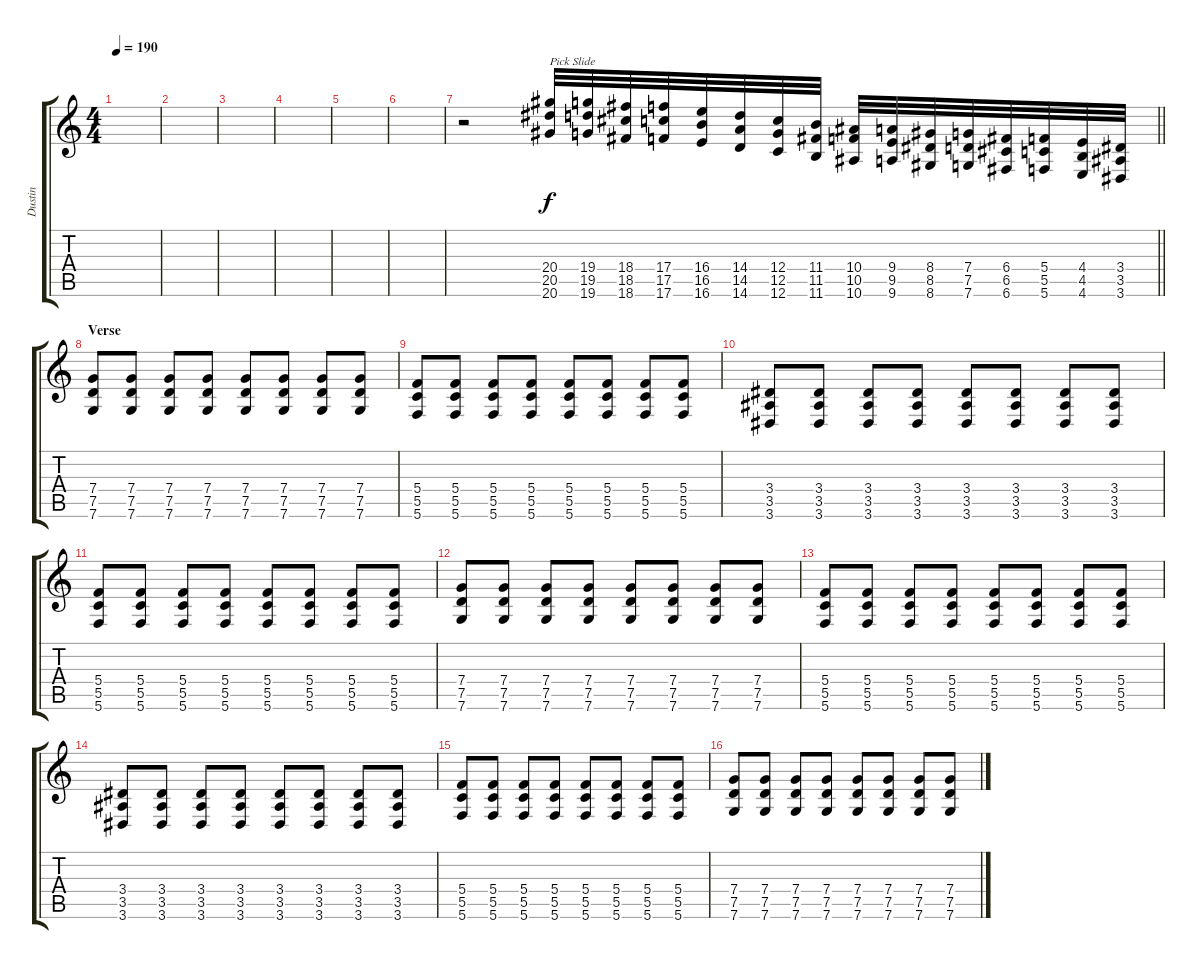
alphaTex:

\track ("Dustin" "Dustin") {instrument overdrivenguitar}
\staff {score tabs}
\tuning (D4 A3 F3 C3 G2 C2) {hide}
\ts (4 4)
\tempo 190
\clef g2
\ks c
|
|
|
|
|
|
\barLineRight lightlight
r.2 (20.4 20.5 20.6).32{txt "Pick Slide" volume 11} (19.4 19.5 19.6).32 (18.4 18.5 18.6).32 (17.4 17.5 17.6).32 (16.4 16.5 16.6).32 (14.4 14.5 14.6).32 (12.4 12.5 12.6).32 (11.4 11.5 11.6).32 (10.4 10.5 10.6).32 (9.4 9.5 9.6).32 (8.4 8.5 8.6).32 (7.4 7.5 7.6).32 (6.4 6.5 6.6).32 (5.4 5.5 5.6).32 (4.4 4.5 4.6).32 (3.4 3.5 3.6).32 |
\section ("" "Verse")
(7.4 7.5 7.6).8 (7.4 7.5 7.6).8 (7.4 7.5 7.6).8 (7.4 7.5 7.6).8 (7.4 7.5 7.6).8 (7.4 7.5 7.6).8 (7.4 7.5 7.6).8 (7.4 7.5 7.6).8 |
(5.4 5.5 5.6).8 (5.4 5.5 5.6).8 (5.4 5.5 5.6).8 (5.4 5.5 5.6).8 (5.4 5.5 5.6).8 (5.4 5.5 5.6).8 (5.4 5.5 5.6).8 (5.4 5.5 5.6).8 |
(3.4 3.5 3.6).8 (3.4 3.5 3.6).8 (3.4 3.5 3.6).8 (3.4 3.5 3.6).8 (3.4 3.5 3.6).8 (3.4 3.5 3.6).8 (3.4 3.5 3.6).8 (3.4 3.5 3.6).8 |
(5.4 5.5 5.6).8 (5.4 5.5 5.6).8 (5.4 5.5 5.6).8 (5.4 5.5 5.6).8 (5.4 5.5 5.6).8 (5.4 5.5 5.6).8 (5.4 5.5 5.6).8 (5.4 5.5 5.6).8 |
(7.4 7.5 7.6).8 (7.4 7.5 7.6).8 (7.4 7.5 7.6).8 (7.4 7.5 7.6).8 (7.4 7.5 7.6).8 (7.4 7.5 7.6).8 (7.4 7.5 7.6).8 (7.4 7.5 7.6).8 |
(5.4 5.5 5.6).8 (5.4 5.5 5.6).8 (5.4 5.5 5.6).8 (5.4 5.5 5.6).8 (5.4 5.5 5.6).8 (5.4 5.5 5.6).8 (5.4 5.5 5.6).8 (5.4 5.5 5.6).8 |
(3.4 3.5 3.6).8 (3.4 3.5 3.6).8 (3.4 3.5 3.6).8 (3.4 3.5 3.6).8 (3.4 3.5 3.6).8 (3.4 3.5 3.6).8 (3.4 3.5 3.6).8 (3.4 3.5 3.6).8 |
(5.4 5.5 5.6).8 (5.4 5.5 5.6).8 (5.4 5.5 5.6).8 (5.4 5.5 5.6).8 (5.4 5.5 5.6).8 (5.4 5.5 5.6).8 (5.4 5.5 5.6).8 (5.4 5.5 5.6).8 |
(7.4 7.5 7.6).8 (7.4 7.5 7.6).8 (7.4 7.5 7.6).8 (7.4 7.5 7.6).8 (7.4 7.5 7.6).8 (7.4 7.5 7.6).8 (7.4 7.5 7.6).8 (7.4 7.5 7.6).8
